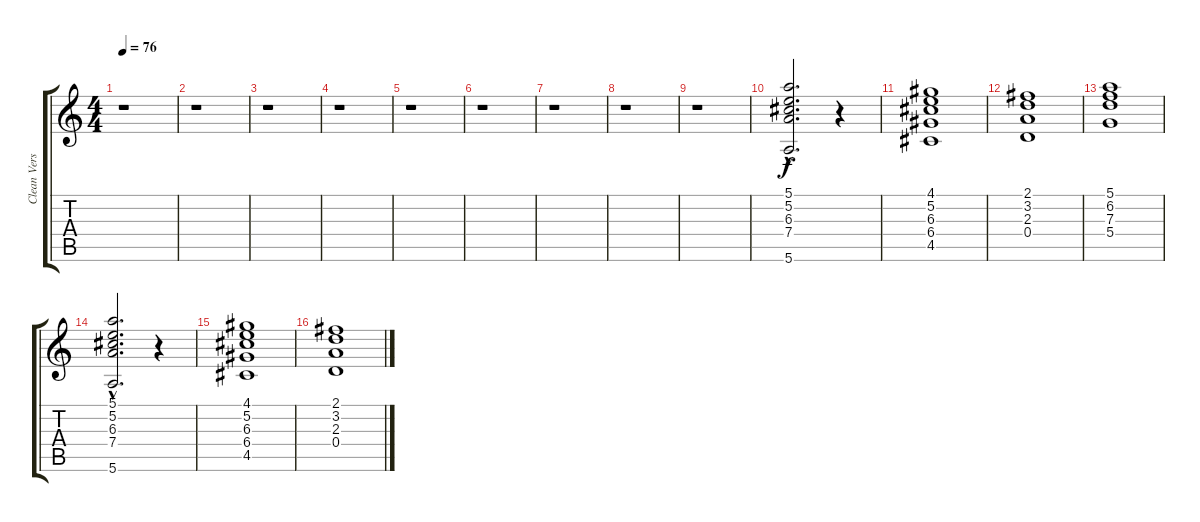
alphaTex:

\track ("Clean Verse Guitar 2" "Clean Vers") {instrument electricguitarclean}
\staff {score tabs}
\tuning (E4 B3 G3 D3 A2 E2) {hide}
\ts (4 4)
\tempo 76
\clef g2
\ks c
r.1{dy f} |
r.1 |
r.1 |
r.1 |
r.1 |
r.1 |
r.1 |
r.1 |
r.1 |
(5.1{hac} 5.2{hac} 6.3{hac} 7.4{hac} 5.6{hac}).2{d} r.4 |
(4.1 5.2 6.3 6.4 4.5).1 |
(2.1 3.2 2.3 0.4).1 |
(5.1 6.2 7.3 5.4).1 |
(5.1{hac} 5.2{hac} 6.3{hac} 7.4{hac} 5.6{hac}).2{d} r.4 |
(4.1 5.2 6.3 6.4 4.5).1 |
(2.1 3.2 2.3 0.4).1
